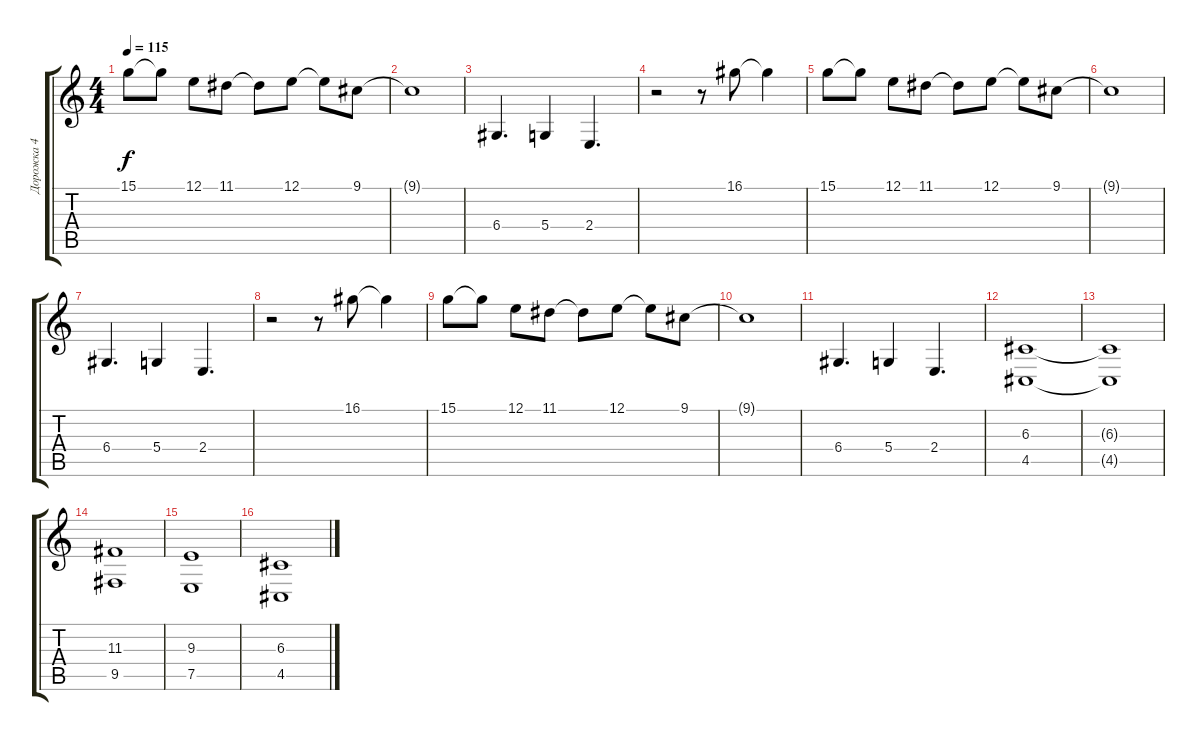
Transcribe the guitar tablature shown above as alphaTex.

\track ("Дорожка 4" "Дорожка 4") {instrument choiraahs}
\staff {score tabs}
\tuning (E4 B3 G3 D3 A2 E2) {hide}
\ts (4 4)
\tempo 115
\clef g2
\ks c
15.1.8{dy f} 15.1{t}.8 12.1.8 11.1.8 11.1{t}.8 12.1.8 12.1{t}.8 9.1.8 |
9.1{t}.1 |
6.4.4{d} 5.4.4 2.4.4{d} |
r.2 r.8 16.1.8 16.1{t}.4 |
15.1.8 15.1{t}.8 12.1.8 11.1.8 11.1{t}.8 12.1.8 12.1{t}.8 9.1.8 |
9.1{t}.1 |
6.4.4{d} 5.4.4 2.4.4{d} |
r.2 r.8 16.1.8 16.1{t}.4 |
15.1.8 15.1{t}.8 12.1.8 11.1.8 11.1{t}.8 12.1.8 12.1{t}.8 9.1.8 |
9.1{t}.1 |
6.4.4{d} 5.4.4 2.4.4{d} |
(6.3 4.5).1{volume 7 instrument fx1rain} |
(6.3{t} 4.5{t}).1 |
(11.3 9.5).1 |
(9.3 7.5).1 |
(6.3 4.5).1
